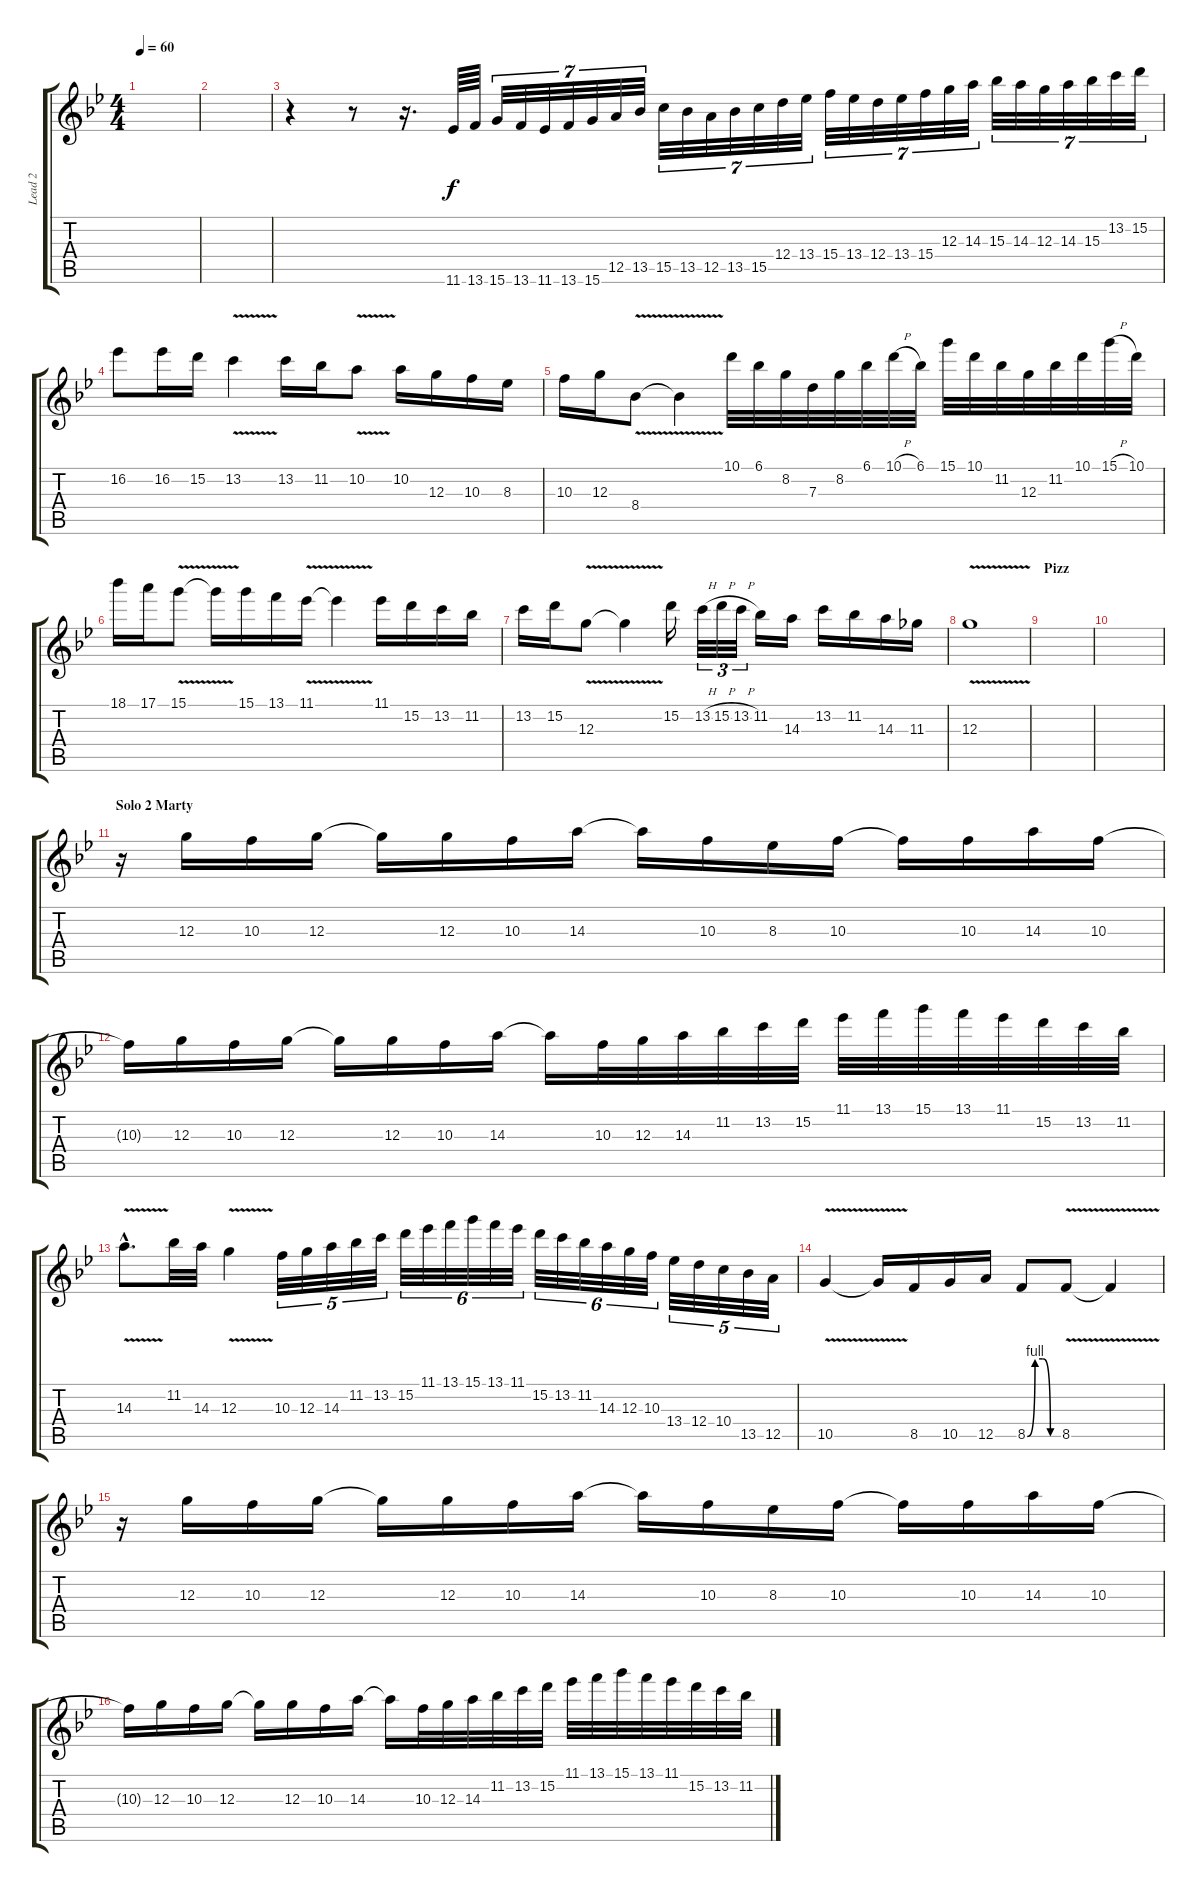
\track ("Lead 2" "Lead 2") {instrument distortionguitar}
\staff {score tabs}
\tuning (E4 B3 G3 D3 A2 E2) {hide}
\ts (4 4)
\tempo 60
\clef g2
\ks gminor
|
|
r.4 r.8 r.16{d} 11.6.64 13.6.64 15.6.32{tu (7 4)} 13.6.32{tu (7 4)} 11.6.32{tu (7 4)} 13.6.32{tu (7 4)} 15.6.32{tu (7 4)} 12.5.32{tu (7 4)} 13.5.32{tu (7 4)} 15.5.32{tu (7 4)} 13.5.32{tu (7 4)} 12.5.32{tu (7 4)} 13.5.32{tu (7 4)} 15.5.32{tu (7 4)} 12.4.32{tu (7 4)} 13.4.32{tu (7 4)} 15.4.32{tu (7 4)} 13.4.32{tu (7 4)} 12.4.32{tu (7 4)} 13.4.32{tu (7 4)} 15.4.32{tu (7 4)} 12.3.32{tu (7 4)} 14.3.32{tu (7 4)} 15.3.32{tu (7 4)} 14.3.32{tu (7 4)} 12.3.32{tu (7 4)} 14.3.32{tu (7 4)} 15.3.32{tu (7 4)} 13.2.32{tu (7 4)} 15.2.32{tu (7 4)} |
16.2.8 16.2.16 15.2.16 13.2{v}.4 13.2.16 11.2.16 10.2{v}.8 10.2.16 12.3.16 10.3.16 8.3.16 |
10.3.16 12.3.16 8.4{v}.8 8.4{t}.4 10.1.32 6.1.32 8.2.32 7.3.32 8.2.32 6.1.32 10.1{h}.32 6.1.32 15.1.32 10.1.32 11.2.32 12.3.32 11.2.32 10.1.32 15.1{h}.32 10.1.32 |
18.1.16 17.1.16 15.1{v}.8 15.1{t}.16 15.1.16 13.1.16 11.1{v}.16 11.1{t}.4 11.1.16 15.2.16 13.2.16 11.2.16 |
13.2.16 15.2.16 12.3{v}.8 12.3{t}.4 15.2.16 13.2{h}.32{tu (3 2)} 15.2{h}.32{tu (3 2)} 13.2{h}.32{tu (3 2)} 11.2.16 14.3.16 13.2.16 11.2.16 14.3.16 11.3.16 |
12.3{v}.1 |
\section ("" "Pizz")
|
|
\section ("" "Solo 2 Marty")
r.16 12.3.16 10.3.16 12.3.16 12.3{t}.16 12.3.16 10.3.16 14.3.16 14.3{t}.16 10.3.16 8.3.16 10.3.16 10.3{t}.16 10.3.16 14.3.16 10.3.16 |
10.3{t}.16 12.3.16 10.3.16 12.3.16 12.3{t}.16 12.3.16 10.3.16 14.3.16 14.3{t}.16 10.3.32 12.3.32 14.3.32 11.2.32 13.2.32 15.2.32 11.1.32 13.1.32 15.1.32 13.1.32 11.1.32 15.2.32 13.2.32 11.2.32 |
14.3{v hac}.8{d} 11.2.32 14.3.32 12.3{v}.4 10.3.32{tu (5 4)} 12.3.32{tu (5 4)} 14.3.32{tu (5 4)} 11.2.32{tu (5 4)} 13.2.32{tu (5 4)} 15.2.32{tu (6 4)} 11.1.32{tu (6 4)} 13.1.32{tu (6 4)} 15.1.32{tu (6 4)} 13.1.32{tu (6 4)} 11.1.32{tu (6 4)} 15.2.32{tu (6 4)} 13.2.32{tu (6 4)} 11.2.32{tu (6 4)} 14.3.32{tu (6 4)} 12.3.32{tu (6 4)} 10.3.32{tu (6 4)} 13.4.32{tu (5 4)} 12.4.32{tu (5 4)} 10.4.32{tu (5 4)} 13.5.32{tu (5 4)} 12.5.32{tu (5 4)} |
10.5{v}.4 10.5{t}.16 8.5.16 10.5.16 12.5.16 8.5{be (custom 0 0 15 4 30 4 45 0 60 0)}.8 8.5{v}.8 8.5{t}.4 |
r.16 12.3.16 10.3.16 12.3.16 12.3{t}.16 12.3.16 10.3.16 14.3.16 14.3{t}.16 10.3.16 8.3.16 10.3.16 10.3{t}.16 10.3.16 14.3.16 10.3.16 |
10.3{t}.16 12.3.16 10.3.16 12.3.16 12.3{t}.16 12.3.16 10.3.16 14.3.16 14.3{t}.16 10.3.32 12.3.32 14.3.32 11.2.32 13.2.32 15.2.32 11.1.32 13.1.32 15.1.32 13.1.32 11.1.32 15.2.32 13.2.32 11.2.32
